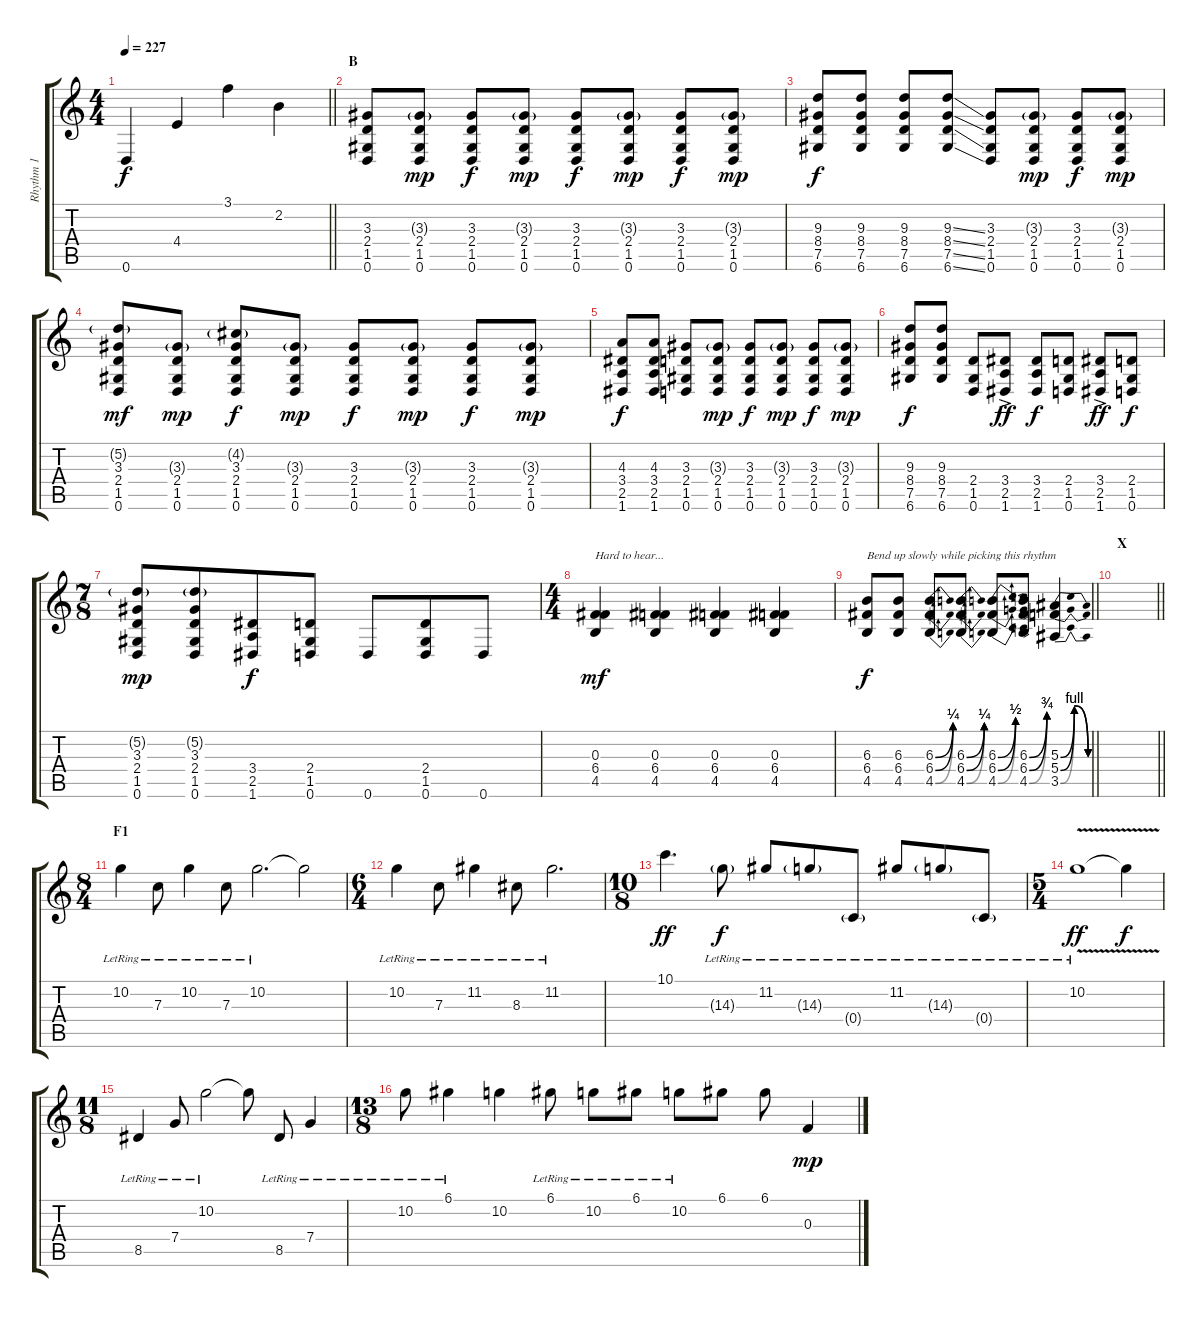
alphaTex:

\track ("Rhythm 1" "Rhythm 1") {instrument distortionguitar}
\staff {score tabs}
\tuning (D4 A3 F3 C3 G2 D2) {hide}
\ts (4 4)
\tempo 227
\clef g2
\barLineRight lightlight
\ks c
0.6.4{dy f} 4.4.4 3.1.4 2.2.4 |
\section ("" "B")
(3.3 2.4 1.5 0.6).8 (3.3{g} 2.4 1.5 0.6).8{dy mp} (3.3 2.4 1.5 0.6).8{dy f} (3.3{g} 2.4 1.5 0.6).8{dy mp} (3.3 2.4 1.5 0.6).8{dy f} (3.3{g} 2.4 1.5 0.6).8{dy mp} (3.3 2.4 1.5 0.6).8{dy f} (3.3{g} 2.4 1.5 0.6).8{dy mp} |
(9.3 8.4 7.5 6.6).8{dy f} (9.3 8.4 7.5 6.6).8 (9.3 8.4 7.5 6.6).8 (9.3{ss} 8.4{ss} 7.5{ss} 6.6{ss}).8 (3.3 2.4 1.5 0.6).8 (3.3{g} 2.4 1.5 0.6).8{dy mp} (3.3 2.4 1.5 0.6).8{dy f} (3.3{g} 2.4 1.5 0.6).8{dy mp} |
(5.2{g} 3.3 2.4 1.5 0.6).8{dy mf} (3.3{g} 2.4 1.5 0.6).8{dy mp} (4.2{g} 3.3 2.4 1.5 0.6).8{dy f} (3.3{g} 2.4 1.5 0.6).8{dy mp} (3.3 2.4 1.5 0.6).8{dy f} (3.3{g} 2.4 1.5 0.6).8{dy mp} (3.3 2.4 1.5 0.6).8{dy f} (3.3{g} 2.4 1.5 0.6).8{dy mp} |
(4.3 3.4 2.5 1.6).8{dy f} (4.3 3.4 2.5 1.6).8 (3.3 2.4 1.5 0.6).8 (3.3{g} 2.4 1.5 0.6).8{dy mp} (3.3 2.4 1.5 0.6).8{dy f} (3.3{g} 2.4 1.5 0.6).8{dy mp} (3.3 2.4 1.5 0.6).8{dy f} (3.3{g} 2.4 1.5 0.6).8{dy mp} |
(9.3 8.4 7.5 6.6).8{dy f} (9.3 8.4 7.5 6.6).8 (2.4 1.5 0.6).8 (3.4{ac} 2.5{ac} 1.6{ac}).8{dy ff} (3.4 2.5 1.6).8{dy f} (2.4 1.5 0.6).8 (3.4{ac} 2.5{ac} 1.6{ac}).8{dy ff} (2.4 1.5 0.6).8{dy f} |
\ts (7 8)
(5.2{g} 3.3 2.4 1.5 0.6).8{dy mp} (5.2{g} 3.3 2.4 1.5 0.6).8 (3.4 2.5 1.6).8{dy f} (2.4 1.5 0.6).8 0.6.8 (2.4 1.5 0.6).8 0.6.8 |
\ts (4 4)
(0.3 6.4 4.5).4{txt "Hard to hear..." dy mf} (0.3 6.4 4.5).4 (0.3 6.4 4.5).4 (0.3 6.4 4.5).4 |
\barLineRight lightlight
(6.3 6.4 4.5).8{txt "Bend up slowly while picking this rhythm" dy f} (6.3 6.4 4.5).8 (6.3{be (bend 0 0 60 1)} 6.4{be (bend 0 0 60 1)} 4.5{be (bend 0 0 60 1)}).8 (6.3{be (bend 0 0 60 1)} 6.4{be (bend 0 0 60 1)} 4.5{be (bend 0 0 60 1)}).8 (6.3{be (bend 0 0 60 2)} 6.4{be (bend 0 0 60 2)} 4.5{be (bend 0 0 60 2)}).8 (6.3{be (bend 0 0 60 3)} 6.4{be (bend 0 0 60 3)} 4.5{be (bend 0 0 60 3)}).8 (5.3{be (bendrelease 0 0 30 4 30 4 60 0)} 5.4{be (bendrelease 0 0 30 4 30 4 60 0)} 3.5{be (bendrelease 0 0 30 4 30 4 60 0)}).4 |
\section ("" "X")
\barLineRight lightlight
|
\ts (8 4)
\section ("" "F1")
10.2{lr}.4 7.3{lr}.8 10.2{lr}.4 7.3{lr}.8 10.2{lr}.2{d} 10.2{t}.2 |
\ts (6 4)
10.2{lr}.4 7.3{lr}.8 11.2{lr}.4 8.3{lr}.8 11.2{lr}.2{d} |
\ts (10 8)
10.1.4{d dy ff} 14.3{g lr}.8{dy f} 11.2{lr}.8 14.3{g lr}.8 0.4{g lr}.8 11.2{lr}.8 14.3{g lr}.8 0.4{g lr}.8 |
\ts (5 4)
10.2{v lr}.1{dy ff} 10.2{t}.4{dy f} |
\ts (11 8)
8.5{lr}.4 7.4{lr}.8 10.2{lr}.2 10.2{t}.8 8.5{lr}.8 7.4{lr}.4 |
\ts (13 8)
10.2{lr}.8 6.1{lr}.4 10.2.4 6.1{lr}.8 10.2{lr}.8 6.1{lr}.8 10.2{lr}.8 6.1.8 6.1.8 0.3.4{dy mp}
